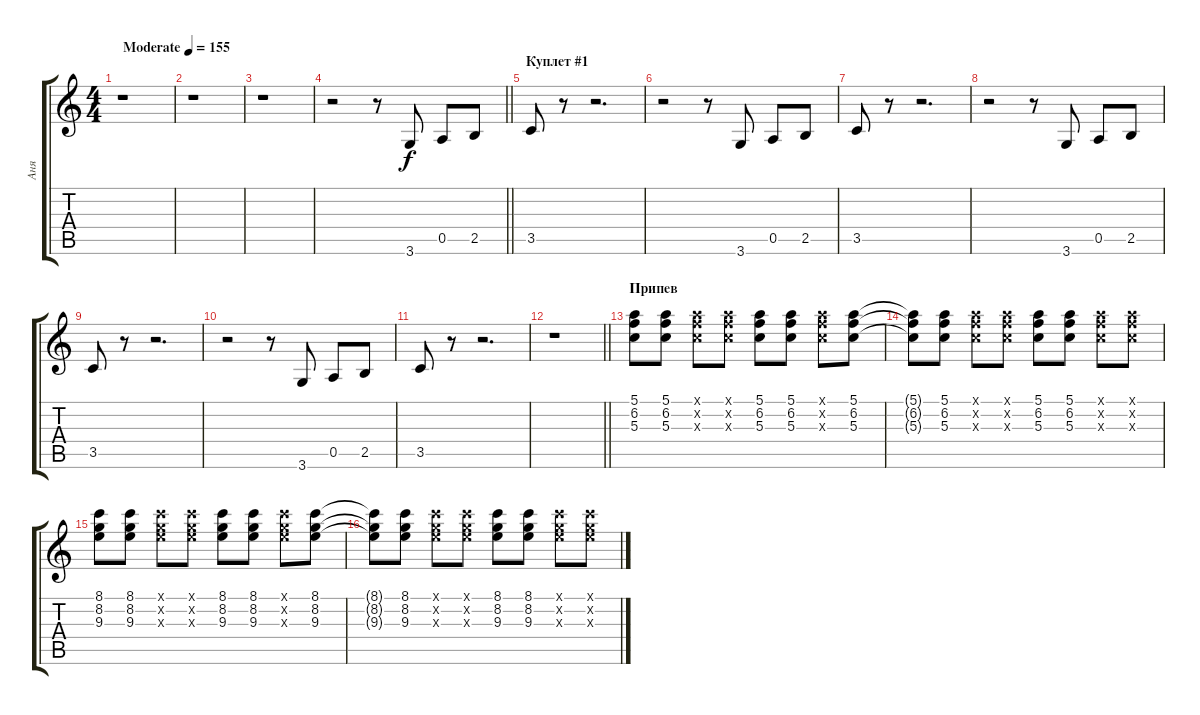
\track ("Аня" "Аня") {instrument distortionguitar}
\staff {score tabs}
\tuning (E4 B3 G3 D3 A2 E2) {hide}
\ts (4 4)
\tempo (155 "Moderate")
\clef g2
\ks c
r.1{dy f instrument distortionguitar} |
r.1 |
r.1 |
\barLineRight lightlight
r.2 r.8 3.6.8 0.5.8 2.5.8 |
\section ("" "Куплет #1")
3.5.8 r.8 r.2{d} |
r.2 r.8 3.6.8 0.5.8 2.5.8 |
3.5.8 r.8 r.2{d} |
r.2 r.8 3.6.8 0.5.8 2.5.8 |
3.5.8 r.8 r.2{d} |
r.2 r.8 3.6.8 0.5.8 2.5.8 |
3.5.8 r.8 r.2{d} |
\barLineRight lightlight
r.1 |
\section ("" "Припев")
(5.1 6.2 5.3).8{volume 10} (5.1 6.2 5.3).8 (5.1{x} 6.2{x} 5.3{x}).8 (5.1{x} 6.2{x} 5.3{x}).8 (5.1 6.2 5.3).8 (5.1 6.2 5.3).8 (5.1{x} 6.2{x} 5.3{x}).8 (5.1 6.2 5.3).8 |
(5.1{t} 6.2{t} 5.3{t}).8 (5.1 6.2 5.3).8 (5.1{x} 6.2{x} 5.3{x}).8 (5.1{x} 6.2{x} 5.3{x}).8 (5.1 6.2 5.3).8 (5.1 6.2 5.3).8 (5.1{x} 6.2{x} 5.3{x}).8 (5.1{x} 6.2{x} 5.3{x}).8 |
(8.1 8.2 9.3).8 (8.1 8.2 9.3).8 (8.1{x} 8.2{x} 9.3{x}).8 (8.1{x} 8.2{x} 9.3{x}).8 (8.1 8.2 9.3).8 (8.1 8.2 9.3).8 (8.1{x} 8.2{x} 9.3{x}).8 (8.1 8.2 9.3).8 |
(8.1{t} 8.2{t} 9.3{t}).8 (8.1 8.2 9.3).8 (8.1{x} 8.2{x} 9.3{x}).8 (8.1{x} 8.2{x} 9.3{x}).8 (8.1 8.2 9.3).8 (8.1 8.2 9.3).8 (8.1{x} 8.2{x} 9.3{x}).8 (8.1{x} 8.2{x} 9.3{x}).8
